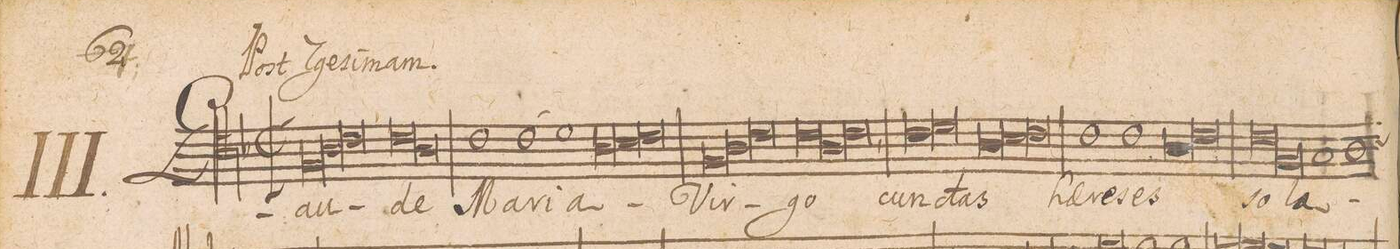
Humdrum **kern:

**kern	**text
*I"TENOR.	*
*clefC4	*
*k[b-]	*
*met(C|)	*
*M2/1	*
1F	Gau-
1A	.
=2-	=2-
1c	.
*Xlig	*
*lig	*
1c	-de
=3-	=3-
1A	.
*Xlig	*
1c	Ma-
=4-	=4-
(>1c	-ri-
1d)	.
=5-	=5-
*lig	*
1A	-a
1B-	.
=6-	=6-
1c	.
*Xlig	*
*lig	*
1F	Vir-
=7-	=7-
1A	.
1c	.
*Xlig	*
=8-	=8-
*lig	*
1c	-go
1A	.
=9-	=9-
1c,	.
*Xlig	*
*lig	*
1c	cun-
=10-	=10-
1d	.
*Xlig	*
*lig	*
1A	-ctas
=11-	=11-
1B-	.
1c	.
*Xlig	*
=12-	=12-
1c	hae-
1c	-re-
=13-	=13-
*lig	*
1A	-ses
1c	.
*Xlig	*
=14-	=14-
*lig	*
1c	so-
1F	.
*Xlig	*
=15-	=15-
1G	-la
*custos:B-	*
1A	.
=16-	=16-
*lig	*
*-	*-
